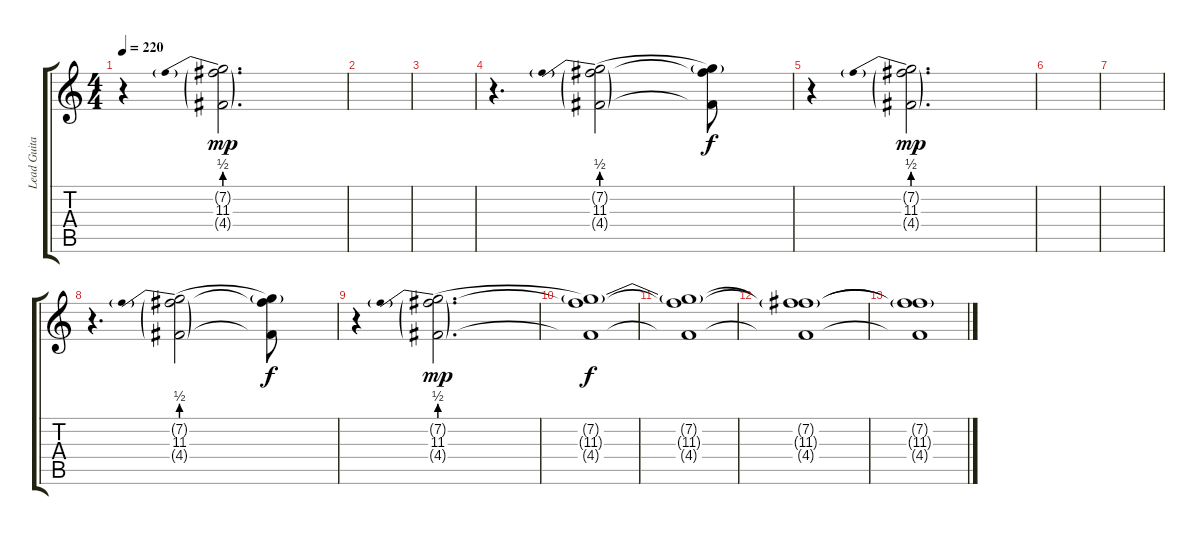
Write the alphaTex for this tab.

\track ("Lead Guitar 1" "Lead Guita") {instrument distortionguitar}
\staff {score tabs}
\tuning (E4 B3 G3 D3 A2 D2) {hide}
\ts (4 4)
\tempo 220
\clef g2
\ks c
r.4{dy f} (7.2{g} 11.3{be (prebend 0 2 60 2)} 4.4{g}).2{d dy mp} |
|
|
r.4{d balance 8} (7.2{g} 11.3{be (prebend 0 2 60 2)} 4.4{g}).2 (7.2{t} 11.3{t} 4.4{t}).8{dy f} |
r.4 (7.2{g} 11.3{be (prebend 0 2 60 2)} 4.4{g}).2{d dy mp} |
|
|
r.4{d balance 8} (7.2{g} 11.3{be (prebend 0 2 60 2)} 4.4{g}).2 (7.2{t} 11.3{t} 4.4{t}).8{dy f} |
r.4 (7.2{g} 11.3{be (prebend 0 2 60 2)} 4.4{g}).2{d dy mp} |
(7.2{t} 11.3{t} 4.4{t}).1{dy f volume 0} |
(7.2{t} 11.3{t} 4.4{t}).1 |
(7.2{t} 11.3{t} 4.4{t}).1 |
(7.2{t} 11.3{t} 4.4{t}).1
